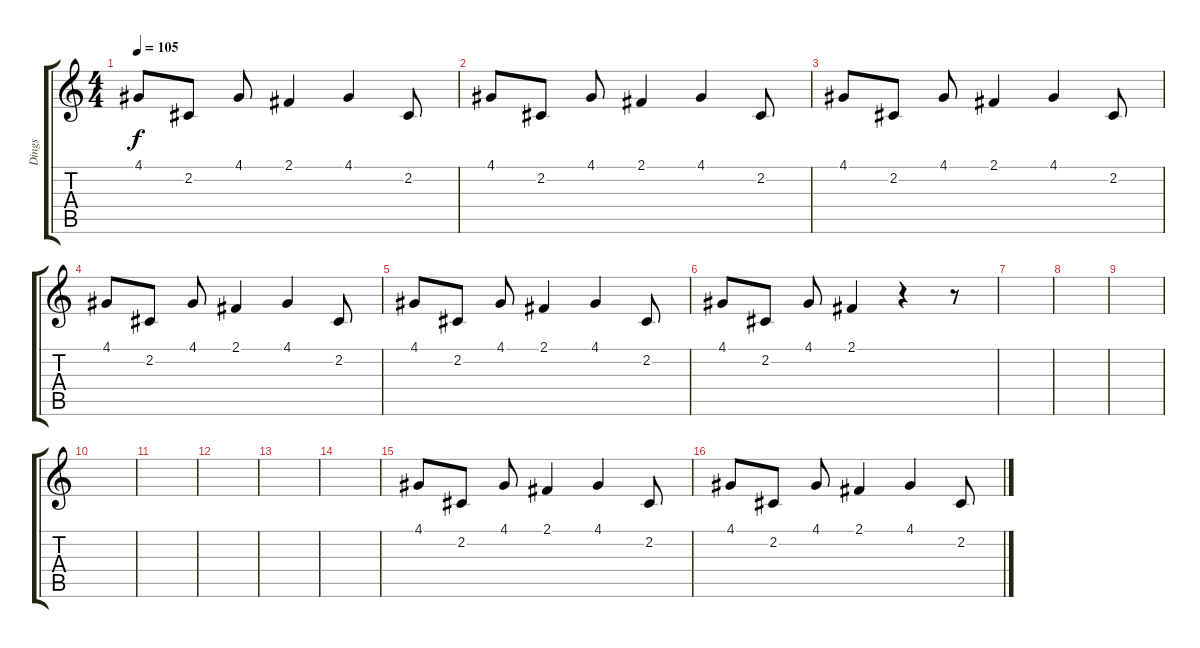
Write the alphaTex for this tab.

\track ("Dings" "Dings") {instrument orchestralharp}
\staff {score tabs}
\tuning (E4 B3 G3 D3 A2 E2) {hide}
\ts (4 4)
\tempo 105
\clef g2
\ks c
4.1.8{dy f} 2.2.8 4.1.8 2.1.4 4.1.4 2.2.8 |
4.1.8 2.2.8 4.1.8 2.1.4 4.1.4 2.2.8 |
4.1.8 2.2.8 4.1.8 2.1.4 4.1.4 2.2.8 |
4.1.8 2.2.8 4.1.8 2.1.4 4.1.4 2.2.8 |
4.1.8 2.2.8 4.1.8 2.1.4 4.1.4 2.2.8 |
4.1.8 2.2.8 4.1.8 2.1.4 r.4 r.8 |
|
|
|
|
|
|
|
|
4.1.8 2.2.8 4.1.8 2.1.4 4.1.4 2.2.8 |
4.1.8 2.2.8 4.1.8 2.1.4 4.1.4 2.2.8
